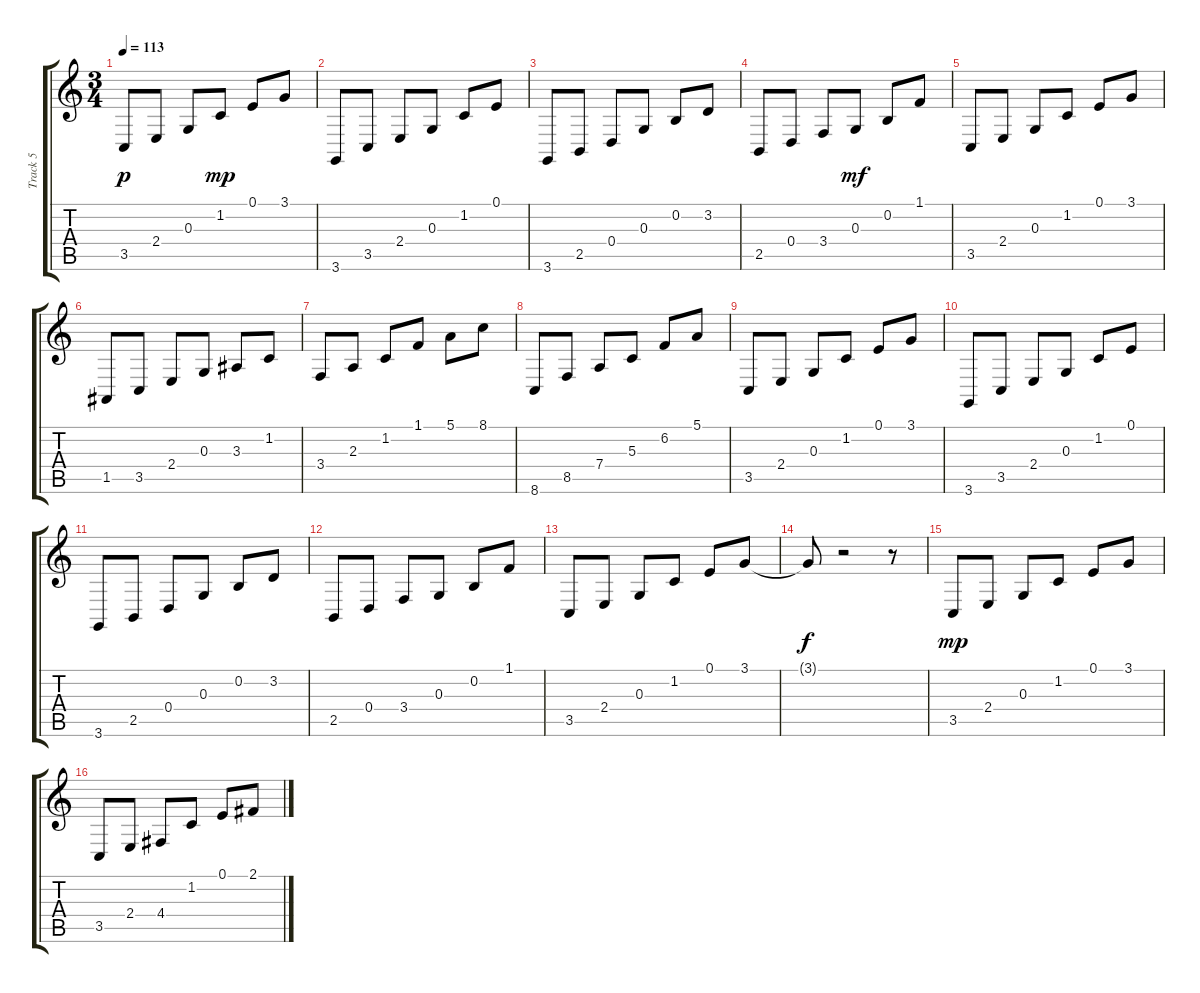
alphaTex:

\track ("Track 5" "Track 5") {instrument fx4atmosphere}
\staff {score tabs}
\tuning (E4 B3 G3 D3 A2 E2) {hide}
\ts (3 4)
\tempo 113
\clef g2
\ks c
3.5.8{dy p} 2.4.8 0.3.8 1.2.8{dy mp} 0.1.8 3.1.8 |
3.6.8 3.5.8 2.4.8 0.3.8 1.2.8 0.1.8 |
3.6.8 2.5.8 0.4.8 0.3.8 0.2.8 3.2.8 |
2.5.8 0.4.8 3.4.8 0.3.8{dy mf} 0.2.8 1.1.8 |
3.5.8 2.4.8 0.3.8 1.2.8 0.1.8 3.1.8 |
1.5.8 3.5.8 2.4.8 0.3.8 3.3.8 1.2.8 |
3.4.8 2.3.8 1.2.8 1.1.8 5.1.8 8.1.8 |
8.6.8 8.5.8 7.4.8 5.3.8 6.2.8 5.1.8 |
3.5.8 2.4.8 0.3.8 1.2.8 0.1.8 3.1.8 |
3.6.8 3.5.8 2.4.8 0.3.8 1.2.8 0.1.8 |
3.6.8 2.5.8 0.4.8 0.3.8 0.2.8 3.2.8 |
2.5.8 0.4.8 3.4.8 0.3.8 0.2.8 1.1.8 |
3.5.8 2.4.8 0.3.8 1.2.8 0.1.8 3.1.8 |
3.1{t}.8{dy f} r.2 r.8 |
3.5.8{dy mp} 2.4.8 0.3.8 1.2.8 0.1.8 3.1.8 |
3.5.8 2.4.8 4.4.8 1.2.8 0.1.8 2.1.8
